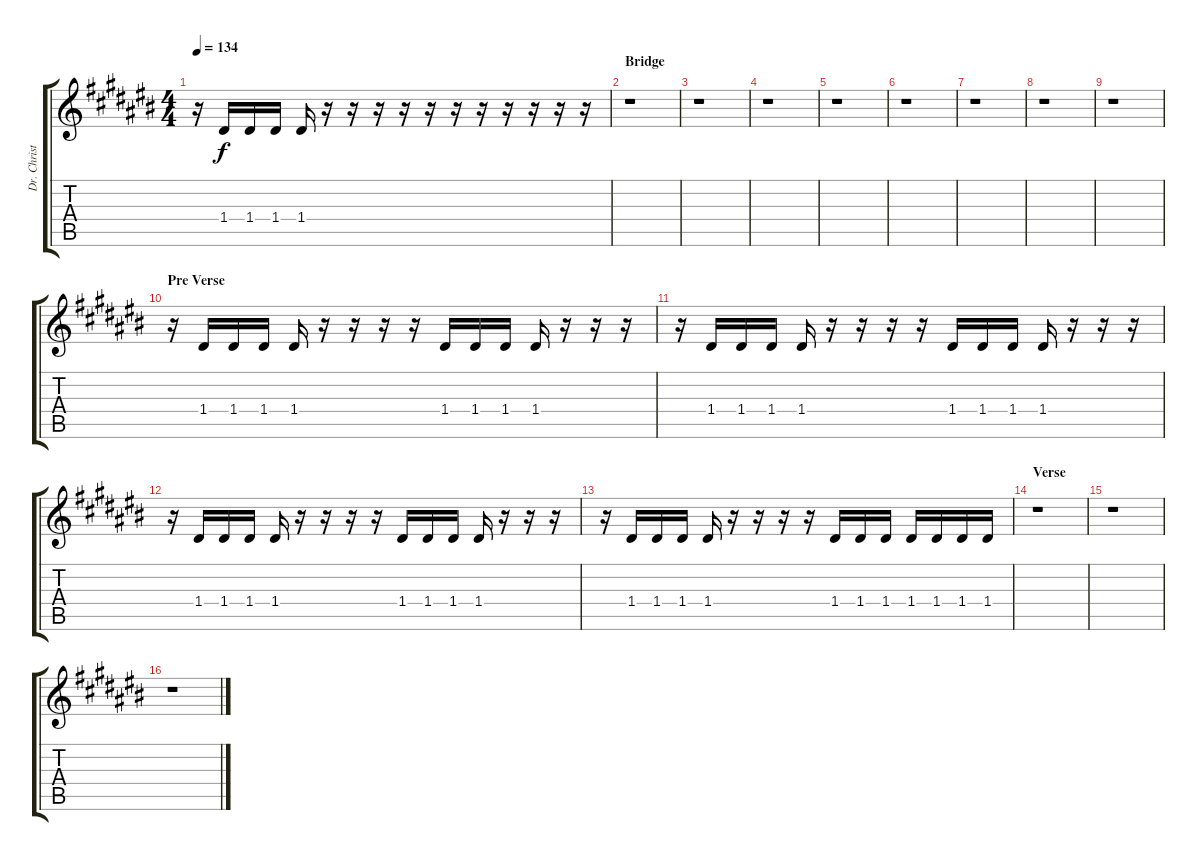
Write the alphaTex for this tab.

\track ("Dr. Christian Lorenz - Keyboard III" "Dr. Christ") {instrument synthbass1}
\staff {score tabs}
\tuning (E4 B3 G3 D3 A2 D2) {hide}
\ts (4 4)
\tempo 134
\clef g2
\ks c#
r.16{dy f} 1.4.16 1.4.16 1.4.16 1.4.16 r.16 r.16 r.16 r.16 r.16 r.16 r.16 r.16 r.16 r.16 r.16 |
\section ("" "Bridge")
r.1 |
r.1 |
r.1 |
r.1 |
r.1 |
r.1 |
r.1 |
r.1 |
\section ("" "Pre Verse")
r.16{volume 10 balance 0} 1.4.16 1.4.16 1.4.16 1.4.16 r.16 r.16 r.16 r.16 1.4.16 1.4.16 1.4.16 1.4.16 r.16 r.16 r.16 |
r.16 1.4.16 1.4.16 1.4.16 1.4.16 r.16 r.16 r.16 r.16 1.4.16 1.4.16 1.4.16 1.4.16 r.16 r.16 r.16 |
r.16{balance 16} 1.4.16 1.4.16 1.4.16 1.4.16 r.16 r.16 r.16 r.16 1.4.16 1.4.16 1.4.16 1.4.16 r.16 r.16 r.16 |
r.16 1.4.16 1.4.16 1.4.16 1.4.16 r.16 r.16 r.16 r.16 1.4.16 1.4.16 1.4.16 1.4.16 1.4.16 1.4.16 1.4.16 |
\section ("" "Verse")
r.1 |
r.1 |
r.1
